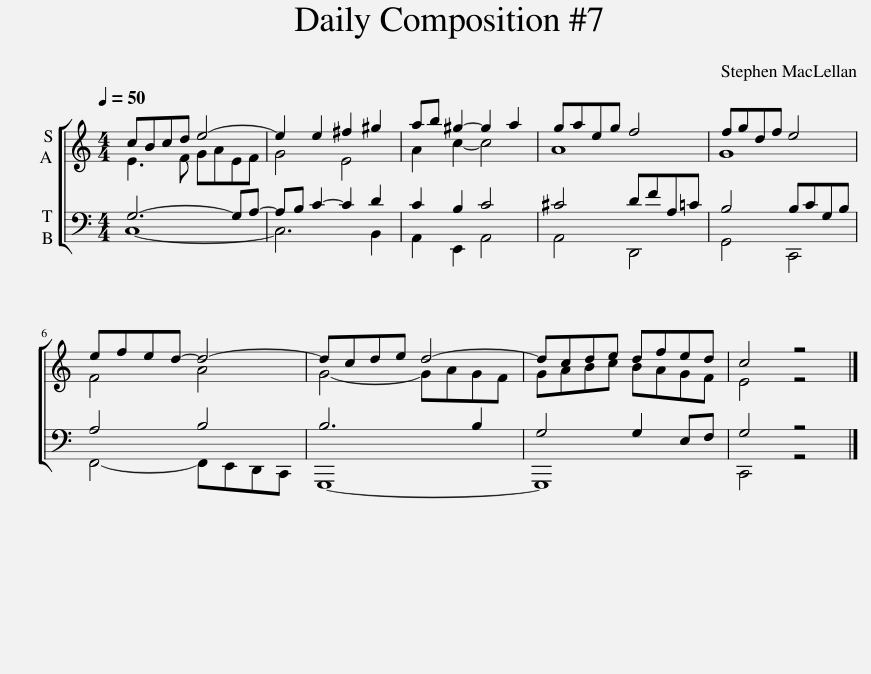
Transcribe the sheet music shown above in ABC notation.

X:1
%%score [ ( 1 2 ) ( 3 4 ) ]
L:1/8
Q:1/4=50
M:4/4
I:linebreak $
K:C
V:1 treble
V:2 treble
V:3 bass
V:4 bass
V:1
 cBcd e4- | e2 e2 ^f2 ^g2 | ab ^g2- g2 a2 | gaeg f4 | fgdf e4 |$ %5
 efed- d4- | dcde d4- | dcde dfed | c4 z4 |] %9
V:2
 E3 F GAEF | G4 E4 | A2 c2- c4 | A8 | G8 |$ %5
 F4 A4 | G4- GAGF | GABc BAGF | E4 z4 |] %9
V:3
 G,6- G,A,- | A,B, C2- C2 D2 | C2 B,2 C4 | ^C4 DFA,=C | B,4 B,CG,B, |$ %5
 A,4 B,4 | B,6 B,2 | G,4 G,2 E,F, | G,4 z4 |] %9
V:4
 C,8- | C,6 B,,2 | A,,2 E,,2 A,,4 | A,,4 D,,4 | G,,4 C,,4 |$ %5
 F,,4- F,,E,,D,,C,, | G,,,8- | G,,,8 | C,,4 z4 |] %9
